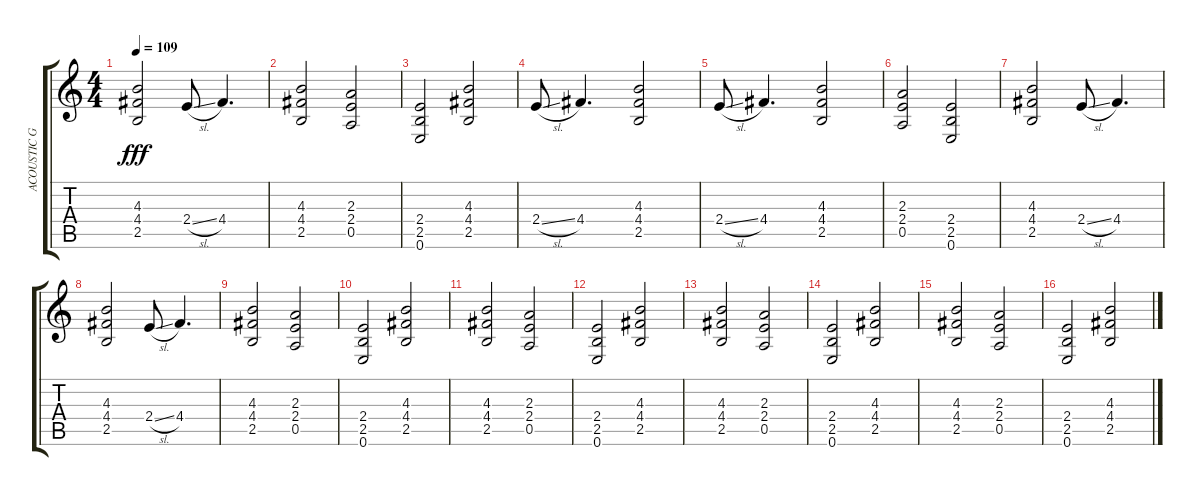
\track ("ACOUSTIC GUITAR II" "ACOUSTIC G") {instrument acousticguitarnylon}
\staff {score tabs}
\tuning (E4 B3 G3 D3 A2 E2) {hide}
\ts (4 4)
\tempo 109
\clef g2
\ks c
(4.3 4.4 2.5).2{dy fff} 2.4{sl}.8 4.4.4{d} |
(4.3 4.4 2.5).2 (2.3 2.4 0.5).2 |
(2.4 2.5 0.6).2 (4.3 4.4 2.5).2 |
2.4{sl}.8 4.4.4{d} (4.3 4.4 2.5).2 |
2.4{sl}.8 4.4.4{d} (4.3 4.4 2.5).2 |
(2.3 2.4 0.5).2 (2.4 2.5 0.6).2 |
(4.3 4.4 2.5).2 2.4{sl}.8 4.4.4{d} |
(4.3 4.4 2.5).2 2.4{sl}.8 4.4.4{d} |
(4.3 4.4 2.5).2 (2.3 2.4 0.5).2 |
(2.4 2.5 0.6).2 (4.3 4.4 2.5).2 |
(4.3 4.4 2.5).2 (2.3 2.4 0.5).2 |
(2.4 2.5 0.6).2 (4.3 4.4 2.5).2 |
(4.3 4.4 2.5).2 (2.3 2.4 0.5).2 |
(2.4 2.5 0.6).2 (4.3 4.4 2.5).2 |
(4.3 4.4 2.5).2 (2.3 2.4 0.5).2 |
(2.4 2.5 0.6).2 (4.3 4.4 2.5).2
